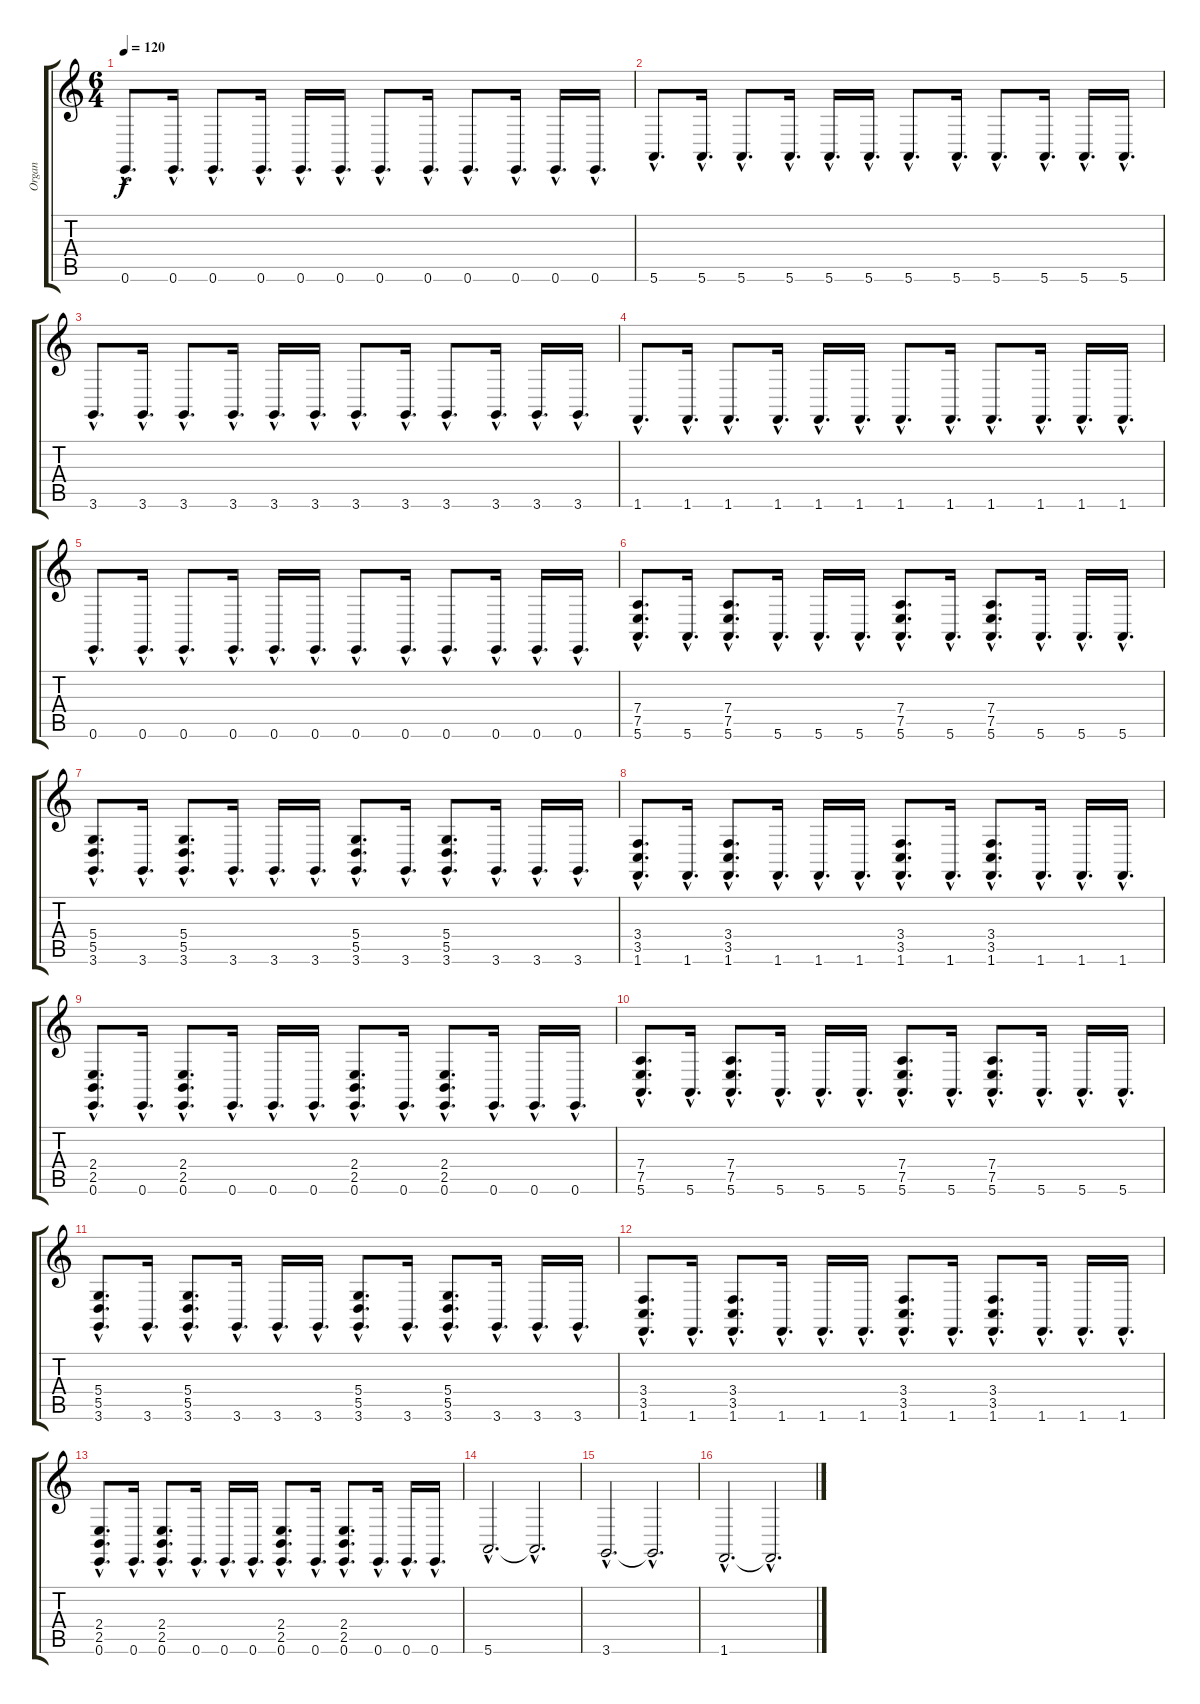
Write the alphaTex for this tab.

\track ("Organ" "Organ") {instrument churchorgan}
\staff {score tabs}
\tuning (E4 B3 G3 D3 A2 E2) {hide}
\ts (6 4)
\tempo 120
\clef g2
\ks c
0.6{hac}.8{d dy f} 0.6{hac}.16{d} 0.6{hac}.8{d} 0.6{hac}.16{d} 0.6{hac}.16{d} 0.6{hac}.16{d} 0.6{hac}.8{d} 0.6{hac}.16{d} 0.6{hac}.8{d} 0.6{hac}.16{d} 0.6{hac}.16{d} 0.6{hac}.16{d} |
5.6{hac}.8{d} 5.6{hac}.16{d} 5.6{hac}.8{d} 5.6{hac}.16{d} 5.6{hac}.16{d} 5.6{hac}.16{d} 5.6{hac}.8{d} 5.6{hac}.16{d} 5.6{hac}.8{d} 5.6{hac}.16{d} 5.6{hac}.16{d} 5.6{hac}.16{d} |
3.6{hac}.8{d} 3.6{hac}.16{d} 3.6{hac}.8{d} 3.6{hac}.16{d} 3.6{hac}.16{d} 3.6{hac}.16{d} 3.6{hac}.8{d} 3.6{hac}.16{d} 3.6{hac}.8{d} 3.6{hac}.16{d} 3.6{hac}.16{d} 3.6{hac}.16{d} |
1.6{hac}.8{d} 1.6{hac}.16{d} 1.6{hac}.8{d} 1.6{hac}.16{d} 1.6{hac}.16{d} 1.6{hac}.16{d} 1.6{hac}.8{d} 1.6{hac}.16{d} 1.6{hac}.8{d} 1.6{hac}.16{d} 1.6{hac}.16{d} 1.6{hac}.16{d} |
0.6{hac}.8{d} 0.6{hac}.16{d} 0.6{hac}.8{d} 0.6{hac}.16{d} 0.6{hac}.16{d} 0.6{hac}.16{d} 0.6{hac}.8{d} 0.6{hac}.16{d} 0.6{hac}.8{d} 0.6{hac}.16{d} 0.6{hac}.16{d} 0.6{hac}.16{d} |
(7.4{hac} 7.5{hac} 5.6{hac}).8{d} 5.6{hac}.16{d} (7.4{hac} 7.5{hac} 5.6{hac}).8{d} 5.6{hac}.16{d} 5.6{hac}.16{d} 5.6{hac}.16{d} (7.4{hac} 7.5{hac} 5.6{hac}).8{d} 5.6{hac}.16{d} (7.4{hac} 7.5{hac} 5.6{hac}).8{d} 5.6{hac}.16{d} 5.6{hac}.16{d} 5.6{hac}.16{d} |
(5.4{hac} 5.5{hac} 3.6{hac}).8{d} 3.6{hac}.16{d} (5.4{hac} 5.5{hac} 3.6{hac}).8{d} 3.6{hac}.16{d} 3.6{hac}.16{d} 3.6{hac}.16{d} (5.4{hac} 5.5{hac} 3.6{hac}).8{d} 3.6{hac}.16{d} (5.4{hac} 5.5{hac} 3.6{hac}).8{d} 3.6{hac}.16{d} 3.6{hac}.16{d} 3.6{hac}.16{d} |
(3.4{hac} 3.5{hac} 1.6{hac}).8{d} 1.6{hac}.16{d} (3.4{hac} 3.5{hac} 1.6{hac}).8{d} 1.6{hac}.16{d} 1.6{hac}.16{d} 1.6{hac}.16{d} (3.4{hac} 3.5{hac} 1.6{hac}).8{d} 1.6{hac}.16{d} (3.4{hac} 3.5{hac} 1.6{hac}).8{d} 1.6{hac}.16{d} 1.6{hac}.16{d} 1.6{hac}.16{d} |
(2.4{hac} 2.5{hac} 0.6{hac}).8{d} 0.6{hac}.16{d} (2.4{hac} 2.5{hac} 0.6{hac}).8{d} 0.6{hac}.16{d} 0.6{hac}.16{d} 0.6{hac}.16{d} (2.4{hac} 2.5{hac} 0.6{hac}).8{d} 0.6{hac}.16{d} (2.4{hac} 2.5{hac} 0.6{hac}).8{d} 0.6{hac}.16{d} 0.6{hac}.16{d} 0.6{hac}.16{d} |
(7.4{hac} 7.5{hac} 5.6{hac}).8{d} 5.6{hac}.16{d} (7.4{hac} 7.5{hac} 5.6{hac}).8{d} 5.6{hac}.16{d} 5.6{hac}.16{d} 5.6{hac}.16{d} (7.4{hac} 7.5{hac} 5.6{hac}).8{d} 5.6{hac}.16{d} (7.4{hac} 7.5{hac} 5.6{hac}).8{d} 5.6{hac}.16{d} 5.6{hac}.16{d} 5.6{hac}.16{d} |
(5.4{hac} 5.5{hac} 3.6{hac}).8{d} 3.6{hac}.16{d} (5.4{hac} 5.5{hac} 3.6{hac}).8{d} 3.6{hac}.16{d} 3.6{hac}.16{d} 3.6{hac}.16{d} (5.4{hac} 5.5{hac} 3.6{hac}).8{d} 3.6{hac}.16{d} (5.4{hac} 5.5{hac} 3.6{hac}).8{d} 3.6{hac}.16{d} 3.6{hac}.16{d} 3.6{hac}.16{d} |
(3.4{hac} 3.5{hac} 1.6{hac}).8{d} 1.6{hac}.16{d} (3.4{hac} 3.5{hac} 1.6{hac}).8{d} 1.6{hac}.16{d} 1.6{hac}.16{d} 1.6{hac}.16{d} (3.4{hac} 3.5{hac} 1.6{hac}).8{d} 1.6{hac}.16{d} (3.4{hac} 3.5{hac} 1.6{hac}).8{d} 1.6{hac}.16{d} 1.6{hac}.16{d} 1.6{hac}.16{d} |
(2.4{hac} 2.5{hac} 0.6{hac}).8{d} 0.6{hac}.16{d} (2.4{hac} 2.5{hac} 0.6{hac}).8{d} 0.6{hac}.16{d} 0.6{hac}.16{d} 0.6{hac}.16{d} (2.4{hac} 2.5{hac} 0.6{hac}).8{d} 0.6{hac}.16{d} (2.4{hac} 2.5{hac} 0.6{hac}).8{d} 0.6{hac}.16{d} 0.6{hac}.16{d} 0.6{hac}.16{d} |
5.6{hac}.2{d} 5.6{hac t}.2{d} |
3.6{hac}.2{d} 3.6{hac t}.2{d} |
1.6{hac}.2{d} 1.6{hac t}.2{d}
